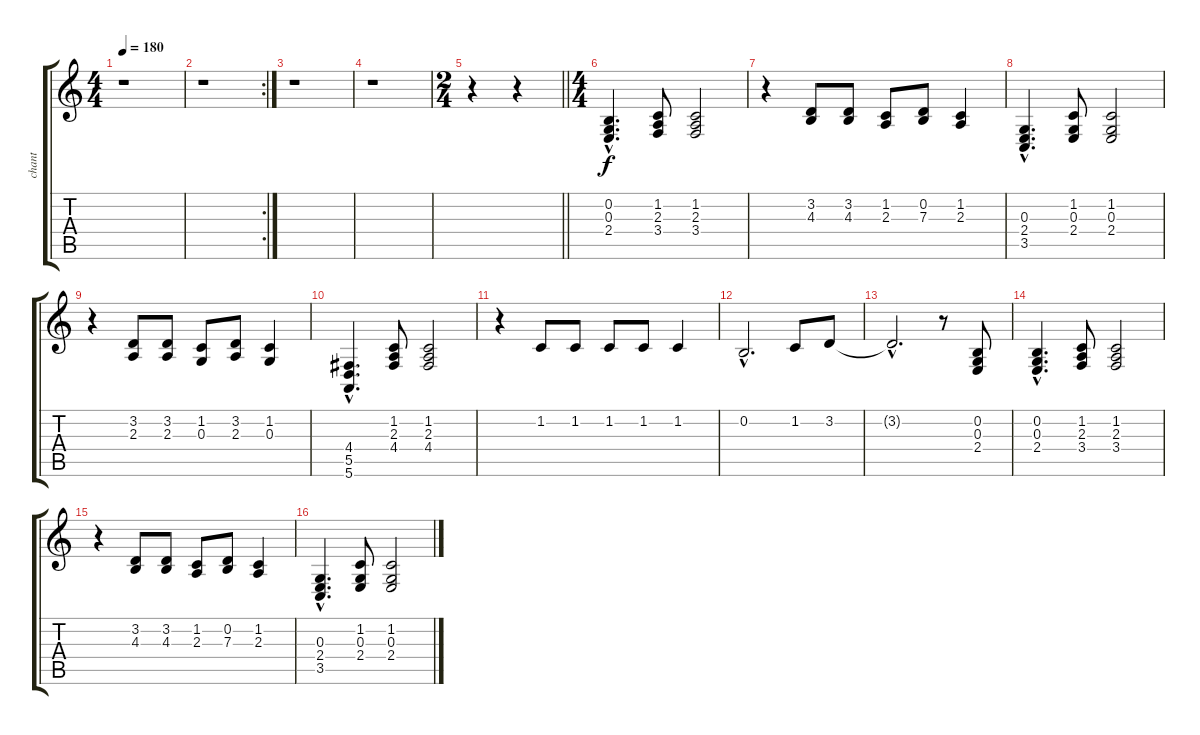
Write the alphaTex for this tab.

\track ("chant" "chant") {instrument lead6voice}
\staff {score tabs}
\tuning (E4 B3 G3 D3 A2 E2) {hide}
\ts (4 4)
\tempo 180
\clef g2
\ks c
r.1{dy f} |
\rc 2
r.1 |
r.1 |
r.1 |
\ts (2 4)
\barLineRight lightlight
r.4 r.4 |
\ts (4 4)
(0.2{hac} 0.3{hac} 2.4{hac}).4{d} (1.2 2.3 3.4).8 (1.2 2.3 3.4).2 |
r.4 (3.2 4.3).8 (3.2 4.3).8 (1.2 2.3).8 (0.2 7.3).8 (1.2 2.3).4 |
(0.3{hac} 2.4{hac} 3.5{hac}).4{d} (1.2 0.3 2.4).8 (1.2 0.3 2.4).2 |
r.4 (3.2 2.3).8 (3.2 2.3).8 (1.2 0.3).8 (3.2 2.3).8 (1.2 0.3).4 |
(4.4{hac} 5.5{hac} 5.6{hac}).4{d} (1.2 2.3 4.4).8 (1.2 2.3 4.4).2 |
r.4 1.2.8 1.2.8 1.2.8 1.2.8 1.2.4 |
0.2{hac}.2{d} 1.2.8 3.2.8 |
3.2{hac t}.2{d} r.8 (0.2 0.3 2.4).8 |
(0.2{hac} 0.3{hac} 2.4{hac}).4{d} (1.2 2.3 3.4).8 (1.2 2.3 3.4).2 |
r.4 (3.2 4.3).8 (3.2 4.3).8 (1.2 2.3).8 (0.2 7.3).8 (1.2 2.3).4 |
(0.3{hac} 2.4{hac} 3.5{hac}).4{d} (1.2 0.3 2.4).8 (1.2 0.3 2.4).2
